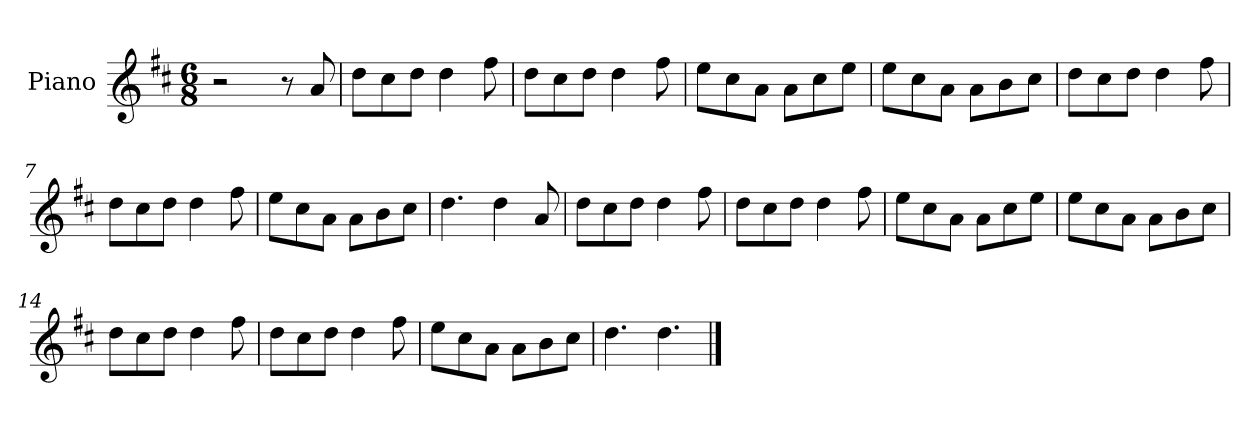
**kern
*part1
*staff1
*I"Piano
*I'Pno
*clefG2
*k[f#c#]
*M6/8
=1
2r
8r
8a/
=2
8dd\L
8cc#\
8dd\J
4dd\
8ff#\
=3
8dd\L
8cc#\
8dd\J
4dd\
8ff#\
=4
8ee\L
8cc#\
8a\J
8a\L
8cc#\
8ee\J
=5
8ee\L
8cc#\
8a\J
8a\L
8b\
8cc#\J
=6
8dd\L
8cc#\
8dd\J
4dd\
8ff#\
=7
8dd\L
8cc#\
8dd\J
4dd\
8ff#\
=8
8ee\L
8cc#\
8a\J
8a\L
8b\
8cc#\J
=9
4.dd\
4dd\
8a/
=10
8dd\L
8cc#\
8dd\J
4dd\
8ff#\
=11
8dd\L
8cc#\
8dd\J
4dd\
8ff#\
=12
8ee\L
8cc#\
8a\J
8a\L
8cc#\
8ee\J
=13
8ee\L
8cc#\
8a\J
8a\L
8b\
8cc#\J
=14
8dd\L
8cc#\
8dd\J
4dd\
8ff#\
=15
8dd\L
8cc#\
8dd\J
4dd\
8ff#\
=16
8ee\L
8cc#\
8a\J
8a\L
8b\
8cc#\J
=17
4.dd\
4.dd\
==
*-
